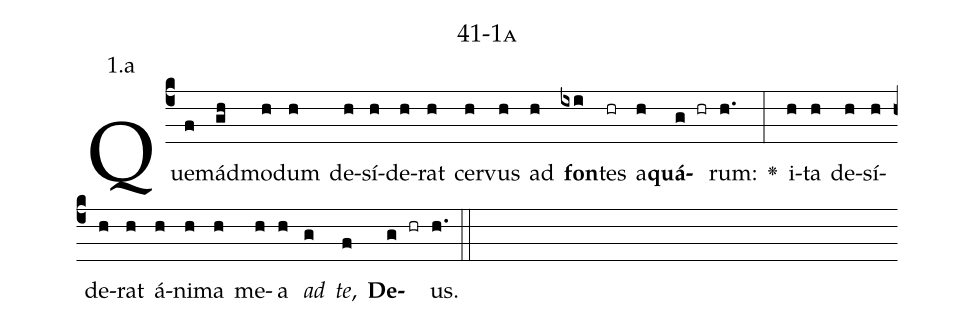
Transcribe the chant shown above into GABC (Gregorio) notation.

name: 41-1a;
annotation: 1.a;
%%
(c4)Quem(f)ád(gh)mo(h)dum(h) de(h)sí(h)de(h)rat(h) cer(h)vus(h) ad(h) <b>fon</b>(ixi)tes(hr) a(h)<b>quá</b>(g hr)rum:(h.) <v>\greheightstar</v>(:) i(h)ta(h) de(h)sí(h)de(h)rat(h) á(h)ni(h)ma(h) me(h)a(h) <i>ad</i>(g) <i>te</i>,(f) <b>De</b>(g hr)us.(h.) (::)


%E(h) u(h) o(g) u(f) a(g) e.(h.) (::)
